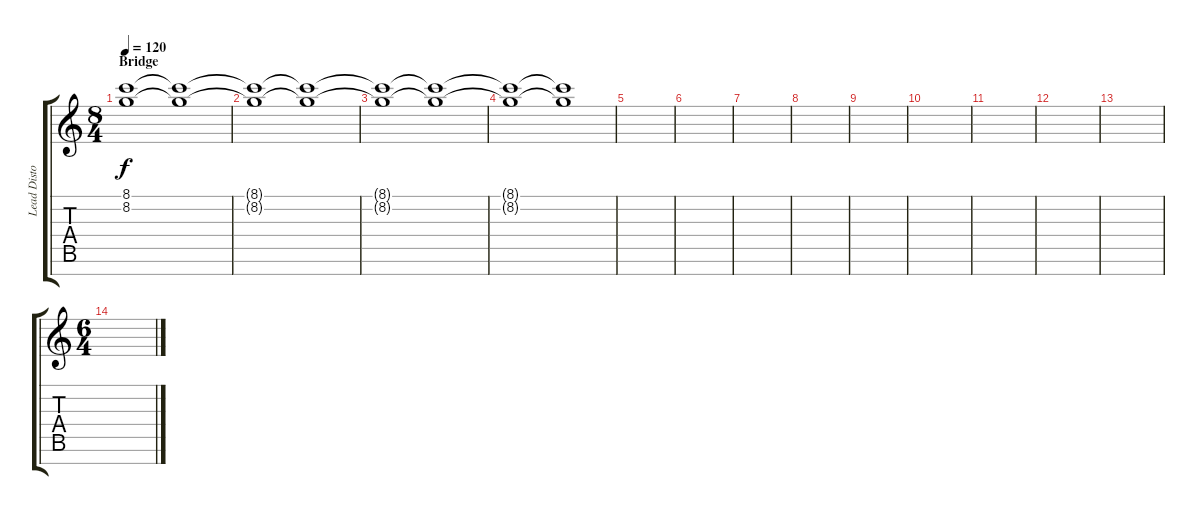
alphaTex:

\track ("Lead Disto" "Lead Disto") {instrument distortionguitar}
\staff {score tabs}
\tuning (E4 B3 G3 D3 A2 E2 B1) {hide}
\ts (8 4)
\section ("" "Bridge")
\tempo 120
\clef g2
\ks c
(8.1{t} 8.2{t}).1{dy f} (8.1{t} 8.2{t}).1 |
(8.1{t} 8.2{t}).1 (8.1{t} 8.2{t}).1 |
(8.1{t} 8.2{t}).1 (8.1{t} 8.2{t}).1 |
(8.1{t} 8.2{t}).1 (8.1{t} 8.2{t}).1 |
|
|
|
|
|
|
|
|
|
\ts (6 4)
